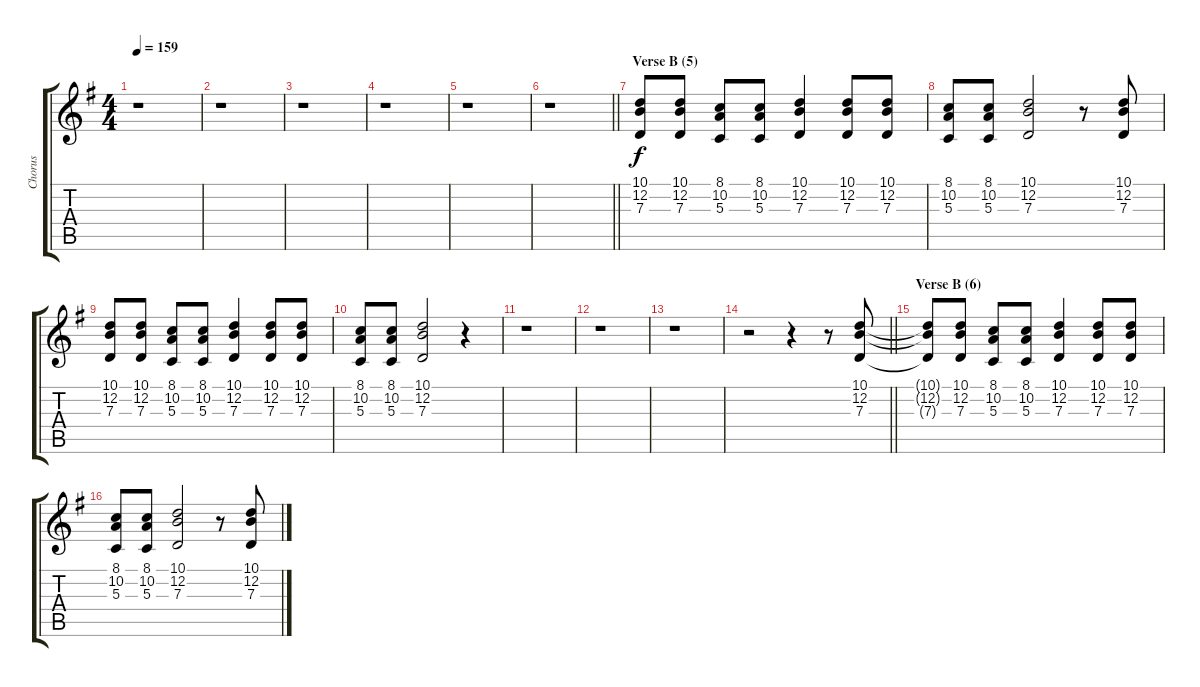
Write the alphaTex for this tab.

\track ("Chorus" "Chorus") {instrument sopranosax}
\staff {score tabs}
\tuning (E4 B3 G3 D3 A2 E2) {hide}
\ts (4 4)
\tempo 159
\clef g2
\ks g
r.1{dy f} |
r.1 |
r.1 |
r.1 |
r.1 |
\barLineRight lightlight
r.1 |
\section ("" "Verse B (5)")
(10.1 12.2 7.3).8 (10.1 12.2 7.3).8 (8.1 10.2 5.3).8 (8.1 10.2 5.3).8 (10.1 12.2 7.3).4 (10.1 12.2 7.3).8 (10.1 12.2 7.3).8 |
(8.1 10.2 5.3).8 (8.1 10.2 5.3).8 (10.1 12.2 7.3).2 r.8 (10.1 12.2 7.3).8 |
(10.1 12.2 7.3).8 (10.1 12.2 7.3).8 (8.1 10.2 5.3).8 (8.1 10.2 5.3).8 (10.1 12.2 7.3).4 (10.1 12.2 7.3).8 (10.1 12.2 7.3).8 |
(8.1 10.2 5.3).8 (8.1 10.2 5.3).8 (10.1 12.2 7.3).2 r.4 |
r.1 |
r.1 |
r.1 |
\barLineRight lightlight
r.2 r.4 r.8 (10.1 12.2 7.3).8 |
\section ("" "Verse B (6)")
(10.1{t} 12.2{t} 7.3{t}).8 (10.1 12.2 7.3).8 (8.1 10.2 5.3).8 (8.1 10.2 5.3).8 (10.1 12.2 7.3).4 (10.1 12.2 7.3).8 (10.1 12.2 7.3).8 |
(8.1 10.2 5.3).8 (8.1 10.2 5.3).8 (10.1 12.2 7.3).2 r.8 (10.1 12.2 7.3).8
